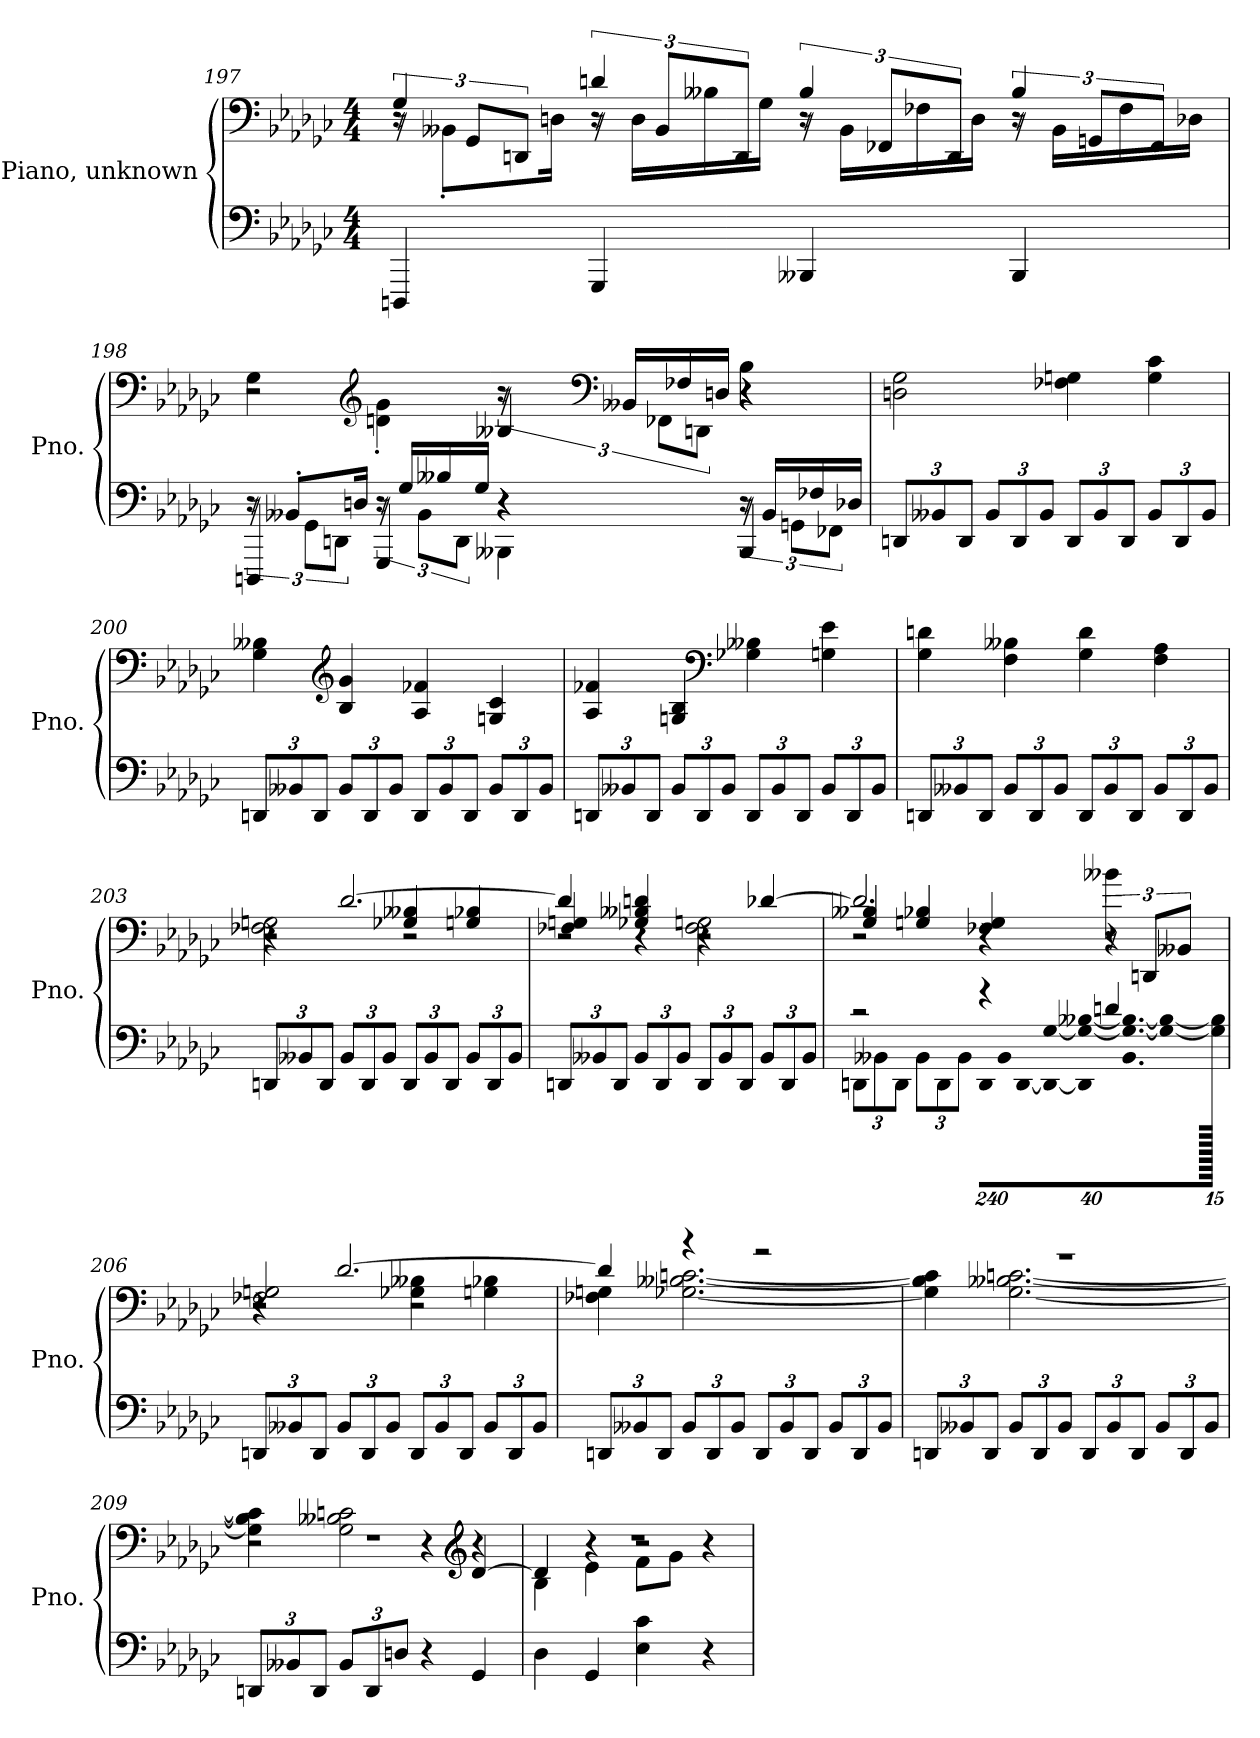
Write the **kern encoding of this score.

**kern	**kern
*part1	*part1
*staff2	*staff1
*I"Piano, unknown	*
*I'Pno.	*
!!LO:PB:g=z
*clefF4	*clefF4
*k[b-e-a-d-g-c-]	*k[b-e-a-d-g-c-]
*M4/4	*M4/4
=197	=197
*	*^
*	*	*^
4DDDn/	4G-/	16r	12r
.	.	8BB--X'\L	.
.	.	.	12GG-/L
.	.	.	12DDn/J
.	.	16Dn\Jk	.
4GGG-/	4dn/	16r	12r
.	.	16D\LL	.
.	.	.	12BB--/L
.	.	16B--X\	.
.	.	.	12DD/J
.	.	16G-\JJ	.
4BBB--X/	4B--/	16r	12r
.	.	16BB--\LL	.
.	.	.	12FF-X/L
.	.	16F-X\	.
.	.	.	12DD/J
.	.	16D\JJ	.
4BBB--/	4B--/	16r	12r
.	.	16BB--\LL	.
.	.	.	12GGn/L
.	.	16F-\	.
.	.	.	12FF-/J
.	.	16D-X\JJ	.
!!LO:LB:g=z	!!	!!
=198	=198	=198	=198
*^	*	*	*
*	*^	*	*	*
16r	12r	4DDDn/	2r	4G-\	2r
8BB--X'/L	.	.	.	.	.
.	12GG-\L	.	.	.	.
.	12DDn\J	.	.	.	.
16Dn/Jk	.	.	.	.	.
*	*	*	*clefG2	*	*
16r	12r	4GGG-/	.	4dn\' 4g-\'	.
16G-/LL	.	.	.	.	.
.	12BB--\L	.	.	.	.
16B--X/	.	.	.	.	.
.	12DD\J	.	.	.	.
16G-/JJ	.	.	.	.	.
4r	4BBB--X\	4r	4B--X/	12r	16r
*	*	*	*clefF4	*	*
.	.	.	.	.	16BB--X/LL
.	.	.	.	12FF-X\L	.
.	.	.	.	.	16F-X/
.	.	.	.	12DDn\J	.
.	.	.	.	.	16Dn/JJ
16r	12r	4BBB--/	4r	4B--\	4r
16BB--/LL	.	.	.	.	.
.	12GGn\L	.	.	.	.
16F-X/	.	.	.	.	.
.	12FF-X\J	.	.	.	.
16D-X/JJ	.	.	.	.	.
*v	*v	*v	*	*	*
*	*v	*v	*v
!!LO:LB:g=z
=199	=199
*Xbrackettup	*
12DDn/L	2Dn\ 2G-\
12BB--X/	.
12DD/J	.
12BB--/L	.
12DD/	.
12BB--/J	.
12DD/L	4F-X\ 4Gn\
12BB--/	.
12DD/J	.
12BB--/L	4G\ 4c-\
12DD/	.
12BB--/J	.
=200	=200
12DDn/L	4G-\ 4B--X\
12BB--X/	.
12DD/J	.
*	*clefG2
12BB--/L	4B--/ 4g-/
12DD/	.
12BB--/J	.
12DD/L	4A-/ 4f-X/
12BB--/	.
12DD/J	.
12BB--/L	4Gn/ 4c-/
12DD/	.
12BB--/J	.
!!LO:LB:g=z
=201	=201
12DDn/L	4A-/ 4f-X/
12BB--X/	.
12DD/J	.
12BB--/L	4Gn/ 4B-/
12DD/	.
12BB--/J	.
*	*clefF4
12DD/L	4G-X\ 4B--X\
12BB--/	.
12DD/J	.
12BB--/L	4Gn\ 4e-\
12DD/	.
12BB--/J	.
=202	=202
12DDn/L	4G-\ 4dn\
12BB--X/	.
12DD/J	.
12BB--/L	4F\ 4B--X\
12DD/	.
12BB--/J	.
12DD/L	4G-\ 4d\
12BB--/	.
12DD/J	.
12BB--/L	4F\ 4A-\
12DD/	.
12BB--/J	.
!!LO:LB:g=z
=203	=203
*	*^
*	*	*^
12DDn/L	4r	2F-X\ 2Gn\	2r
12BB--X/	.	.	.
12DD/J	.	.	.
12BB--/L	[2.d-/	.	.
12DD/	.	.	.
12BB--/J	.	.	.
12DD/L	.	2r	4G-X/ 4B--X/
12BB--/	.	.	.
12DD/J	.	.	.
12BB--/L	.	.	4Gn/ 4B-X/
12DD/	.	.	.
12BB--/J	.	.	.
=204	=204	=204	=204
12DDn/L	4d-/]	2r	4F-X/ 4Gn/
12BB--X/	.	.	.
12DD/J	.	.	.
12BB--/L	4r	.	4G-X/ 4B--X/ 4dn/
12DD/	.	.	.
12BB--/J	.	.	.
12DD/L	4r	2F-\ 2Gn\	2r
12BB--/	.	.	.
12DD/J	.	.	.
12BB--/L	[4d-X/	.	.
12DD/	.	.	.
12BB--/J	.	.	.
!!LO:LB:g=z	!!	!!
=205	=205	=205	=205
*^	*	*	*
2r	12DDn\L	2.d-/]	2r	4G-/ 4B--X/
.	12BB--X\	.	.	.
.	12DD\J	.	.	.
.	12BB--\L	.	.	4Gn/ 4B-X/
.	12DD\	.	.	.
.	12BB--\J	.	.	.
!	!LO:N:vis=16	!	!	!
4r	1920%137DD\LL	.	4r	4F-X/ 4G/
!	!LO:N:vis=16	!	!	!
.	1920%137BB--\	.	.	.
!	!LO:N:vis=32	!	!	!
.	[640%23DD\L	.	.	.
!	!LO:N:vis=32	!	!	!
.	640%23DD\_ [640%23G-\	.	.	.
!	!LO:N:vis=32	!	!	!
.	640%23DD\] 640%23G-\_ [640%23B--X\JJJ	.	.	.
4dn/	.	4r	4b--X\	12r
!	!LO:N:vis=16.	!	!	!
.	960%103BB--\ 960%103G-\_ 960%103B--\_KL	.	.	.
.	.	.	.	12DDn/L
.	640%91G-\_ 640%91B--\_	.	.	.
.	.	.	.	12BB--X/J
1920ryy	1920G-\] 1920B--\]	1920ryy	1920ryy	1920ryy
*v	*v	*	*	*
=206	=206	=206	=206
12DDn/L	4r	2r	2F-X/ 2Gn/
12BB--X/	.	.	.
12DD/J	.	.	.
12BB--/L	[2.d-/	.	.
12DD/	.	.	.
12BB--/J	.	.	.
12DD/L	.	4G-X\ 4B--X\	2r
12BB--/	.	.	.
12DD/J	.	.	.
12BB--/L	.	4Gn\ 4B-X\	.
12DD/	.	.	.
12BB--/J	.	.	.
*	*	*v	*v
!!LO:PB:g=z
=207	=207	=207
12DDn/L	4d-/]	4F-X\ 4Gn\
12BB--X/	.	.
12DD/J	.	.
12BB--/L	4r	[2.G-X\ [2.B--X\ [2.cn\
12DD/	.	.
12BB--/J	.	.
12DD/L	2r	.
12BB--/	.	.
12DD/J	.	.
12BB--/L	.	.
12DD/	.	.
12BB--/J	.	.
=208	=208	=208
12DDn/L	1r	4G-\] 4B--\] 4c\]
12BB--X/	.	.
12DD/J	.	.
12BB--/L	.	[2.G-\ [2.B--X\ [2.cn\
12DD/	.	.
12BB--/J	.	.
12DD/L	.	.
12BB--/	.	.
12DD/J	.	.
12BB--/L	.	.
12DD/	.	.
12BB--/J	.	.
!!LO:LB:g=z
=209	=209	=209
*	*	*^
12DDn/L	1r	4G-\] 4B--\] 4c\]	2r
12BB--X/	.	.	.
12DD/J	.	.	.
12BB--/L	.	2G-\ 2B--X\ 2cn\	.
12DD/	.	.	.
12Dn/J	.	.	.
4r	.	.	4r
*	*clefG2	*	*
4GG-/	.	4r	[4d-/
=210	=210	=210	=210
4D-\	1r	4B-\	4d-/]
4GG-/	.	4e-\	4r
4E-\ 4c-\	.	8f\L	2r
.	.	8g-\J	.
4r	.	4r	.
*	*v	*v	*v
=	=
*-	*-
